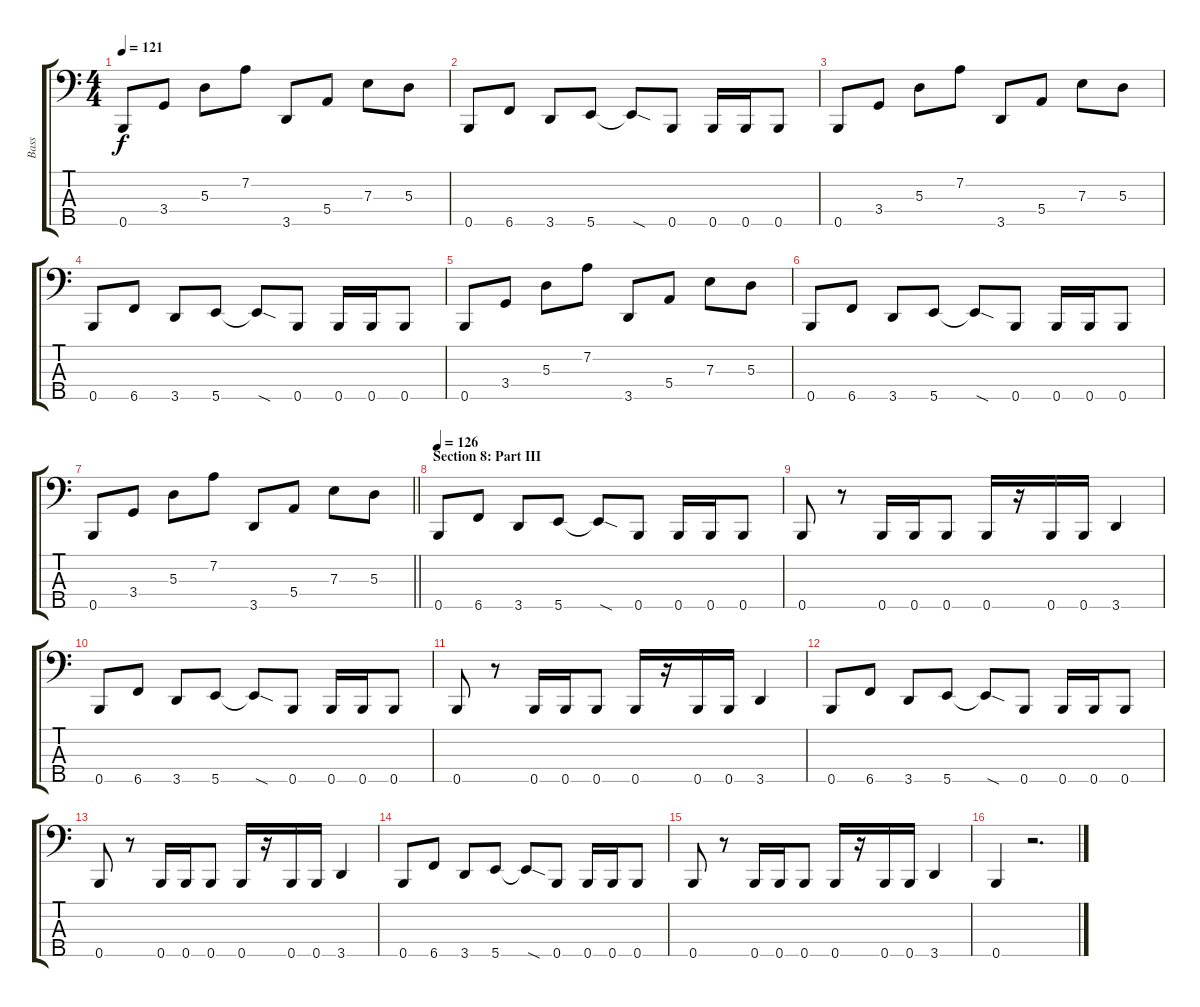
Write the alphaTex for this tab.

\track ("Bass" "Bass") {instrument electricbasspick}
\staff {score tabs}
\tuning (G2 D2 A1 E1 B0) {hide}
\ts (4 4)
\tempo 121
\clef f4
\ks c
0.5.8{dy f} 3.4.8 5.3.8 7.2.8 3.5.8 5.4.8 7.3.8 5.3.8 |
0.5.8 6.5.8 3.5.8 5.5.8 5.5{sod t}.8 0.5.8 0.5.16 0.5.16 0.5.8 |
0.5.8 3.4.8 5.3.8 7.2.8 3.5.8 5.4.8 7.3.8 5.3.8 |
0.5.8 6.5.8 3.5.8 5.5.8 5.5{sod t}.8 0.5.8 0.5.16 0.5.16 0.5.8 |
0.5.8 3.4.8 5.3.8 7.2.8 3.5.8 5.4.8 7.3.8 5.3.8 |
0.5.8 6.5.8 3.5.8 5.5.8 5.5{sod t}.8 0.5.8 0.5.16 0.5.16 0.5.8 |
\barLineRight lightlight
0.5.8 3.4.8 5.3.8 7.2.8 3.5.8 5.4.8 7.3.8 5.3.8 |
\section ("" "Section 8: Part III")
\tempo 126
0.5.8 6.5.8 3.5.8 5.5.8 5.5{sod t}.8 0.5.8 0.5.16 0.5.16 0.5.8 |
0.5.8 r.8 0.5.16 0.5.16 0.5.8 0.5.16 r.16 0.5.16 0.5.16 3.5.4 |
0.5.8 6.5.8 3.5.8 5.5.8 5.5{sod t}.8 0.5.8 0.5.16 0.5.16 0.5.8 |
0.5.8 r.8 0.5.16 0.5.16 0.5.8 0.5.16 r.16 0.5.16 0.5.16 3.5.4 |
0.5.8 6.5.8 3.5.8 5.5.8 5.5{sod t}.8 0.5.8 0.5.16 0.5.16 0.5.8 |
0.5.8 r.8 0.5.16 0.5.16 0.5.8 0.5.16 r.16 0.5.16 0.5.16 3.5.4 |
0.5.8 6.5.8 3.5.8 5.5.8 5.5{sod t}.8 0.5.8 0.5.16 0.5.16 0.5.8 |
0.5.8 r.8 0.5.16 0.5.16 0.5.8 0.5.16 r.16 0.5.16 0.5.16 3.5.4 |
0.5.4 r.2{d}
